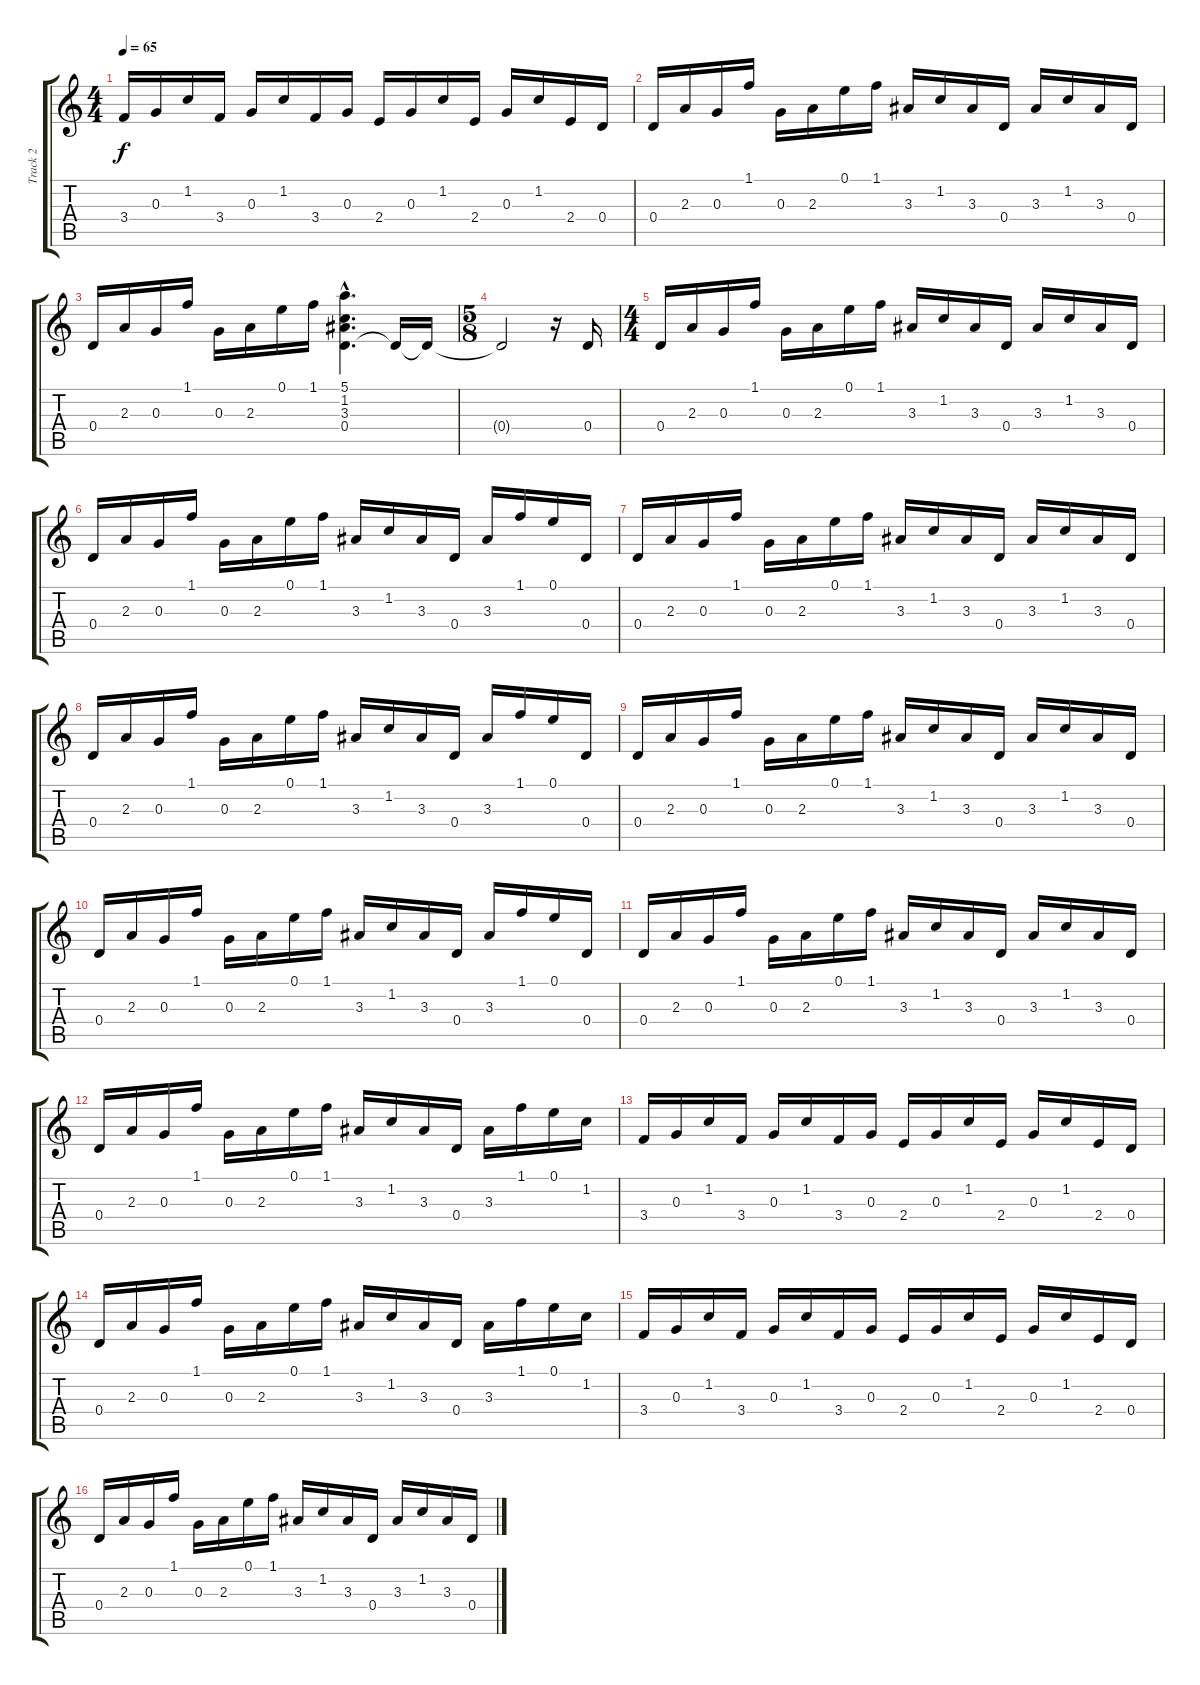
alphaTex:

\track ("Track 2" "Track 2") {instrument acousticguitarsteel}
\staff {score tabs}
\tuning (E4 B3 G3 D3 A2 E2) {hide}
\ts (4 4)
\tempo 65
\clef g2
\ks c
3.4.16{dy f} 0.3.16 1.2.16 3.4.16 0.3.16 1.2.16 3.4.16 0.3.16 2.4.16 0.3.16 1.2.16 2.4.16 0.3.16 1.2.16 2.4.16 0.4.16 |
0.4.16 2.3.16 0.3.16 1.1.16 0.3.16 2.3.16 0.1.16 1.1.16 3.3.16 1.2.16 3.3.16 0.4.16 3.3.16 1.2.16 3.3.16 0.4.16 |
0.4.16 2.3.16 0.3.16 1.1.16 0.3.16 2.3.16 0.1.16 1.1.16 (5.1{hac} 1.2{hac} 3.3{hac} 0.4{hac}).4{d} 0.4{t}.16 0.4{t}.16 |
\ts (5 8)
0.4{t}.2 r.16 0.4.16 |
\ts (4 4)
0.4.16 2.3.16 0.3.16 1.1.16 0.3.16 2.3.16 0.1.16 1.1.16 3.3.16 1.2.16 3.3.16 0.4.16 3.3.16 1.2.16 3.3.16 0.4.16 |
0.4.16 2.3.16 0.3.16 1.1.16 0.3.16 2.3.16 0.1.16 1.1.16 3.3.16 1.2.16 3.3.16 0.4.16 3.3.16 1.1.16 0.1.16 0.4.16 |
0.4.16 2.3.16 0.3.16 1.1.16 0.3.16 2.3.16 0.1.16 1.1.16 3.3.16 1.2.16 3.3.16 0.4.16 3.3.16 1.2.16 3.3.16 0.4.16 |
0.4.16 2.3.16 0.3.16 1.1.16 0.3.16 2.3.16 0.1.16 1.1.16 3.3.16 1.2.16 3.3.16 0.4.16 3.3.16 1.1.16 0.1.16 0.4.16 |
0.4.16 2.3.16 0.3.16 1.1.16 0.3.16 2.3.16 0.1.16 1.1.16 3.3.16 1.2.16 3.3.16 0.4.16 3.3.16 1.2.16 3.3.16 0.4.16 |
0.4.16 2.3.16 0.3.16 1.1.16 0.3.16 2.3.16 0.1.16 1.1.16 3.3.16 1.2.16 3.3.16 0.4.16 3.3.16 1.1.16 0.1.16 0.4.16 |
0.4.16 2.3.16 0.3.16 1.1.16 0.3.16 2.3.16 0.1.16 1.1.16 3.3.16 1.2.16 3.3.16 0.4.16 3.3.16 1.2.16 3.3.16 0.4.16 |
0.4.16 2.3.16 0.3.16 1.1.16 0.3.16 2.3.16 0.1.16 1.1.16 3.3.16 1.2.16 3.3.16 0.4.16 3.3.16 1.1.16 0.1.16 1.2.16 |
3.4.16 0.3.16 1.2.16 3.4.16 0.3.16 1.2.16 3.4.16 0.3.16 2.4.16 0.3.16 1.2.16 2.4.16 0.3.16 1.2.16 2.4.16 0.4.16 |
0.4.16 2.3.16 0.3.16 1.1.16 0.3.16 2.3.16 0.1.16 1.1.16 3.3.16 1.2.16 3.3.16 0.4.16 3.3.16 1.1.16 0.1.16 1.2.16 |
3.4.16 0.3.16 1.2.16 3.4.16 0.3.16 1.2.16 3.4.16 0.3.16 2.4.16 0.3.16 1.2.16 2.4.16 0.3.16 1.2.16 2.4.16 0.4.16 |
0.4.16 2.3.16 0.3.16 1.1.16 0.3.16 2.3.16 0.1.16 1.1.16 3.3.16 1.2.16 3.3.16 0.4.16 3.3.16 1.2.16 3.3.16 0.4.16
